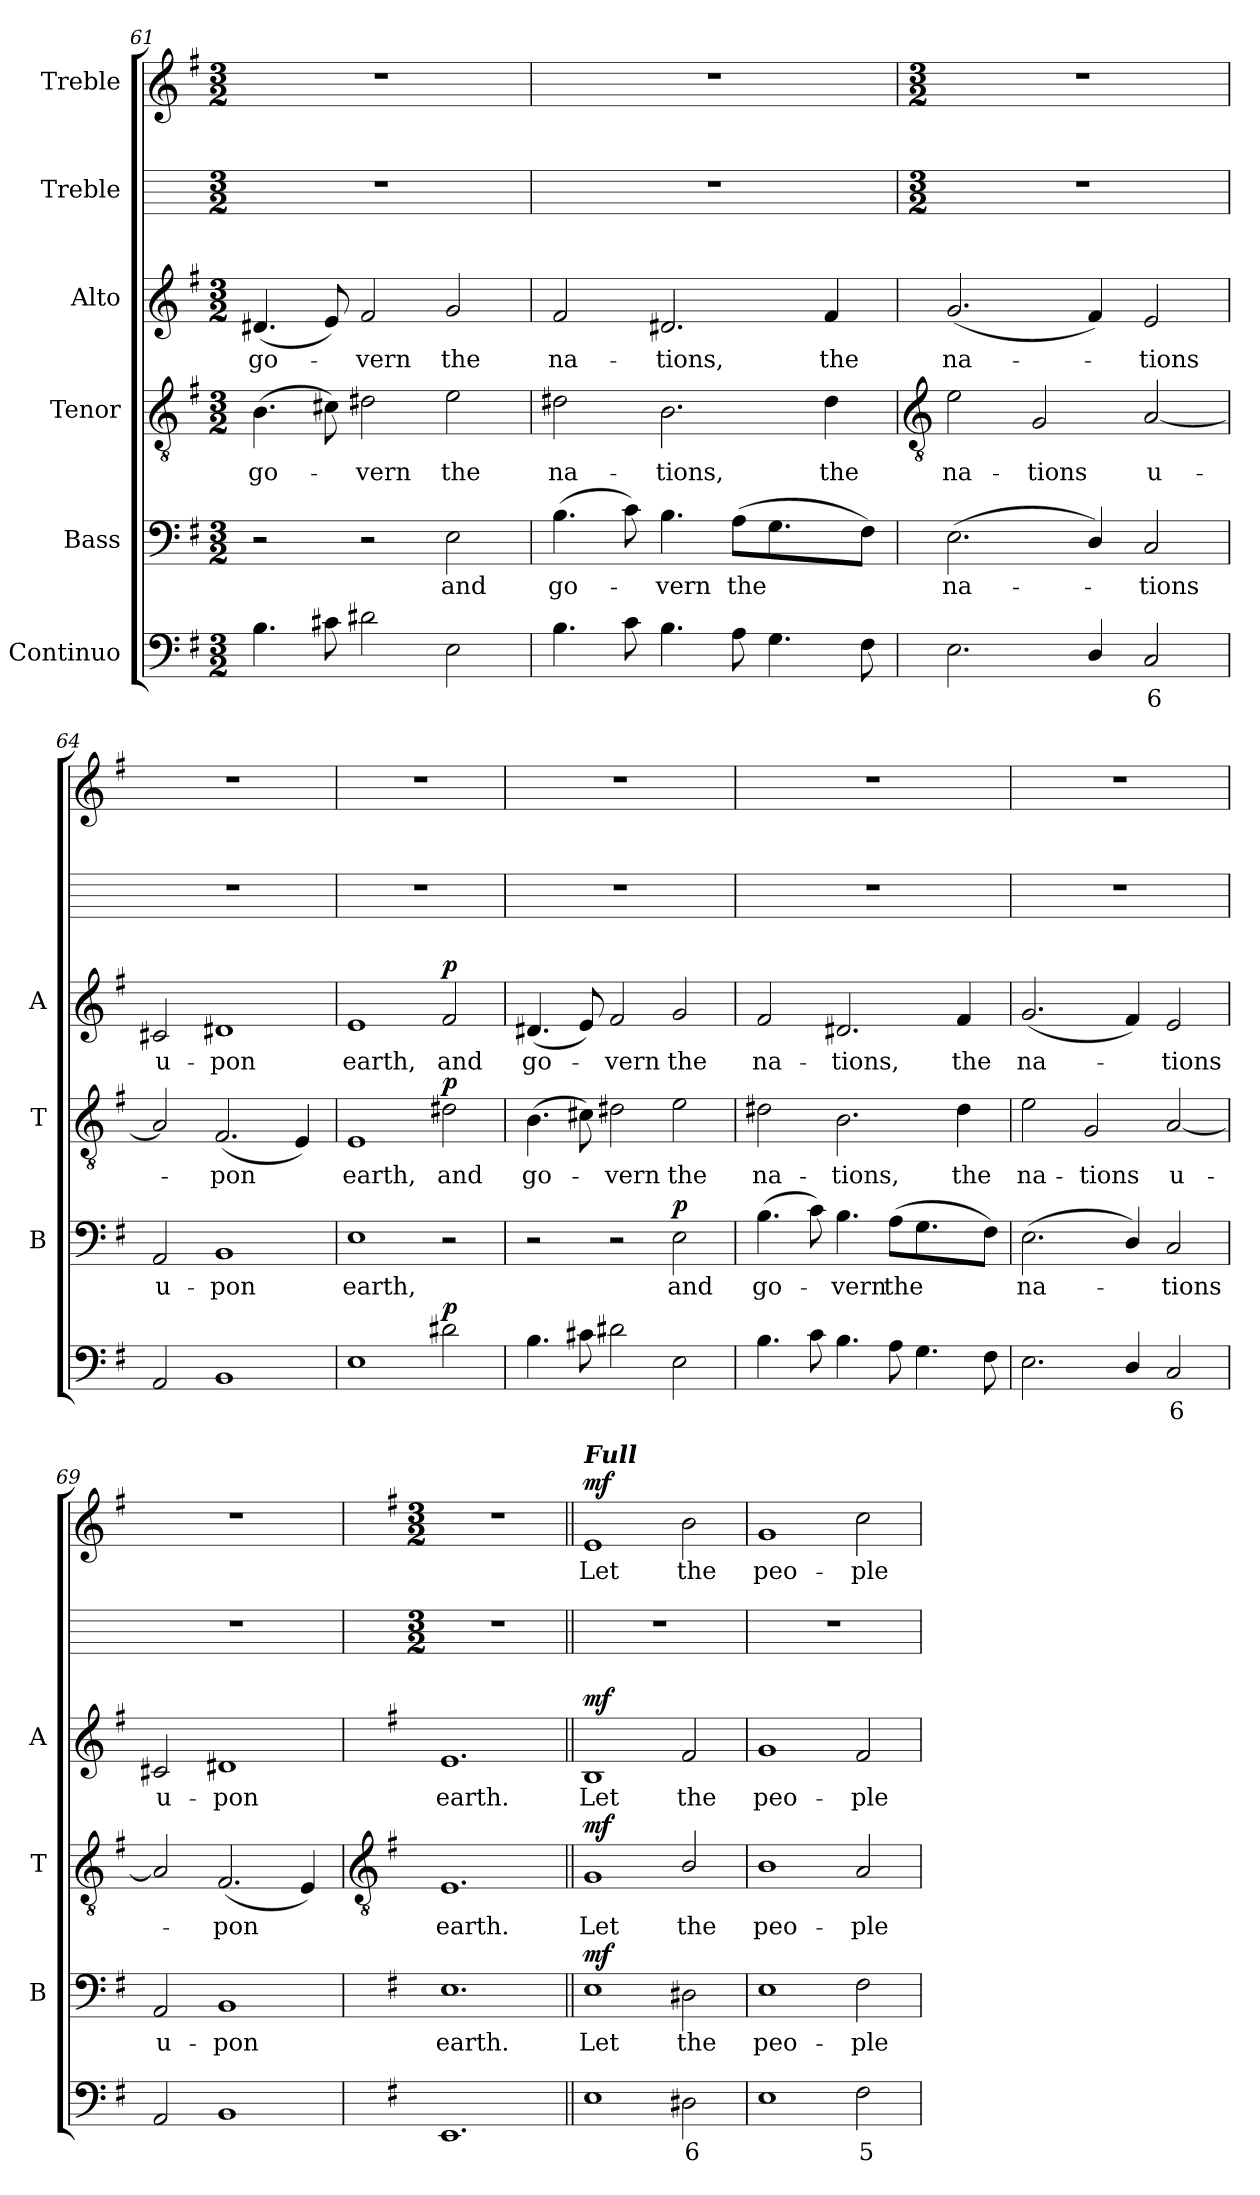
**kern	**text	**dynam	**kern	**text	**dynam	**kern	**text	**dynam	**kern	**text	**dynam	**kern	**kern	**text	**dynam
*part6	*part6	*part6	*part5	*part5	*part5	*part4	*part4	*part4	*part3	*part3	*part3	*part2	*part1	*part1	*part1
*staff6	*staff6	*staff6	*staff5	*staff5	*staff5	*staff4	*staff4	*staff4	*staff3	*staff3	*staff3	*staff2	*staff1	*staff1	*staff1
*I"Continuo	*	*	*I"Bass	*	*	*I"Tenor	*	*	*I"Alto	*	*	*I"Treble	*I"Treble	*	*
*	*	*	*I'B	*	*	*I'T	*	*	*I'A	*	*	*	*	*	*
*clefF4	*	*	*clefF4	*	*	*clefGv2	*	*	*clefG2	*	*	*	*clefG2	*	*
*k[f#]	*	*	*k[f#]	*	*	*k[f#]	*	*	*k[f#]	*	*	*	*k[f#]	*	*
*G:	*	*	*G:	*	*	*G:	*	*	*G:	*	*	*	*G:	*	*
*M3/2	*	*	*M3/2	*	*	*M3/2	*	*	*M3/2	*	*	*M3/2	*M3/2	*	*
=61	=61	=61	=61	=61	=61	=61	=61	=61	=61	=61	=61	=61	=61	=61	=61
!	!	!	!	!	!	!	!LO:LY:b	!	!	!LO:LY:b	!	!	!	!	!
4.B	.	.	2r	.	.	(>4.B	go-	.	(<4.d#X	go-	.	1.r	1.r	.	.
8c#X	.	.	.	.	.	8c#X)	.	.	8e)	.	.	.	.	.	.
!	!	!	!	!	!	!	!LO:LY:b	!	!	!LO:LY:b	!	!	!	!	!
2d#X	.	.	2r	.	.	2d#X	vern	.	2f#	vern	.	.	.	.	.
!	!	!	!	!LO:LY:b	!	!	!LO:LY:b	!	!	!LO:LY:b	!	!	!	!	!
2E	.	.	2E	and	.	2e	the	.	2g	the	.	.	.	.	.
=62	=62	=62	=62	=62	=62	=62	=62	=62	=62	=62	=62	=62	=62	=62	=62
!	!	!	!	!LO:LY:b	!	!	!LO:LY:b	!	!	!LO:LY:b	!	!	!	!	!
4.B	.	.	(>4.B	go-	.	2d#X	na-	.	2f#	na-	.	1.r	1.r	.	.
8c	.	.	8c)	.	.	.	.	.	.	.	.	.	.	.	.
!	!	!	!	!LO:LY:b	!	!	!LO:LY:b	!	!	!LO:LY:b	!	!	!	!	!
4.B	.	.	4.B	vern	.	2.B	-tions,	.	2.d#X	-tions,	.	.	.	.	.
!	!	!	!	!LO:LY:b	!	!	!	!	!	!	!	!	!	!	!
8A	.	.	(>8AL	the	.	.	.	.	.	.	.	.	.	.	.
4.G	.	.	4.G	.	.	.	.	.	.	.	.	.	.	.	.
!	!	!	!	!	!	!	!LO:LY:b	!	!	!LO:LY:b	!	!	!	!	!
.	.	.	.	.	.	4d#	the	.	4f#	the	.	.	.	.	.
8F#	.	.	8F#J)	.	.	.	.	.	.	.	.	.	.	.	.
!!LO:LB:g=z
=63	=63	=63	=63	=63	=63	=63	=63	=63	=63	=63	=63	=63	=63	=63	=63
*	*	*	*	*	*	*clefGv2	*	*	*	*	*	*	*	*	*
*	*	*	*	*	*	*	*	*	*	*	*	*M3/2	*M3/2	*	*
!	!	!	!	!LO:LY:b	!	!	!LO:LY:b	!	!	!LO:LY:b	!	!	!	!	!
2.E	.	.	(<2.E	na-	.	2e	na-	.	(<2.g	na-	.	1.r	1.r	.	.
!	!	!	!	!	!	!	!LO:LY:b	!	!	!	!	!	!	!	!
.	.	.	.	.	.	2G	-tions	.	.	.	.	.	.	.	.
4D/	.	.	4D/)	.	.	.	.	.	4f#)	.	.	.	.	.	.
!	!LO:LY:b	!	!	!LO:LY:b	!	!	!LO:LY:b	!	!	!LO:LY:b	!	!	!	!	!
2C	6	.	2C	tions	.	[2A	u-	.	2e	tions	.	.	.	.	.
=64	=64	=64	=64	=64	=64	=64	=64	=64	=64	=64	=64	=64	=64	=64	=64
!	!	!	!	!LO:LY:b	!	!	!	!	!	!LO:LY:b	!	!	!	!	!
2AA	.	.	2AA	u-	.	2A]	.	.	2c#X	u-	.	1.r	1.r	.	.
!	!	!	!	!LO:LY:b	!	!	!LO:LY:b	!	!	!LO:LY:b	!	!	!	!	!
1BB	.	.	1BB	-pon	.	(<2.F#	pon	.	1d#X	-pon	.	.	.	.	.
.	.	.	.	.	.	4E)	.	.	.	.	.	.	.	.	.
=65	=65	=65	=65	=65	=65	=65	=65	=65	=65	=65	=65	=65	=65	=65	=65
!	!	!	!	!LO:LY:b	!	!	!LO:LY:b	!	!	!LO:LY:b	!	!	!	!	!
1E	.	.	1E	earth,	.	1E	earth,	.	1e	earth,	.	1.r	1.r	.	.
!	!	!LO:DY:b	!	!	!	!	!LO:LY:b	!LO:DY:b	!	!LO:LY:b	!LO:DY:b	!	!	!	!
2d#X	.	p	2r	.	.	2d#X	and	p	2f#	and	p	.	.	.	.
=66	=66	=66	=66	=66	=66	=66	=66	=66	=66	=66	=66	=66	=66	=66	=66
!	!	!	!	!	!	!	!LO:LY:b	!	!	!LO:LY:b	!	!	!	!	!
4.B	.	.	2r	.	.	(>4.B	go-	.	(<4.d#X	go-	.	1.r	1.r	.	.
8c#X	.	.	.	.	.	8c#X)	.	.	8e)	.	.	.	.	.	.
!	!	!	!	!	!	!	!LO:LY:b	!	!	!LO:LY:b	!	!	!	!	!
2d#X	.	.	2r	.	.	2d#X	vern	.	2f#	vern	.	.	.	.	.
!	!	!	!	!LO:LY:b	!LO:DY:b	!	!LO:LY:b	!	!	!LO:LY:b	!	!	!	!	!
2E	.	.	2E	and	p	2e	the	.	2g	the	.	.	.	.	.
=67	=67	=67	=67	=67	=67	=67	=67	=67	=67	=67	=67	=67	=67	=67	=67
!	!	!	!	!LO:LY:b	!	!	!LO:LY:b	!	!	!LO:LY:b	!	!	!	!	!
4.B	.	.	(>4.B	go-	.	2d#X	na-	.	2f#	na-	.	1.r	1.r	.	.
8c	.	.	8c)	.	.	.	.	.	.	.	.	.	.	.	.
!	!	!	!	!LO:LY:b	!	!	!LO:LY:b	!	!	!LO:LY:b	!	!	!	!	!
4.B	.	.	4.B	vern	.	2.B	-tions,	.	2.d#X	-tions,	.	.	.	.	.
!	!	!	!	!LO:LY:b	!	!	!	!	!	!	!	!	!	!	!
8A	.	.	(>8AL	the	.	.	.	.	.	.	.	.	.	.	.
4.G	.	.	4.G	.	.	.	.	.	.	.	.	.	.	.	.
!	!	!	!	!	!	!	!LO:LY:b	!	!	!LO:LY:b	!	!	!	!	!
.	.	.	.	.	.	4d#	the	.	4f#	the	.	.	.	.	.
8F#	.	.	8F#J)	.	.	.	.	.	.	.	.	.	.	.	.
=68	=68	=68	=68	=68	=68	=68	=68	=68	=68	=68	=68	=68	=68	=68	=68
!	!	!	!	!LO:LY:b	!	!	!LO:LY:b	!	!	!LO:LY:b	!	!	!	!	!
2.E	.	.	(<2.E	na-	.	2e	na-	.	(<2.g	na-	.	1.r	1.r	.	.
!	!	!	!	!	!	!	!LO:LY:b	!	!	!	!	!	!	!	!
.	.	.	.	.	.	2G	-tions	.	.	.	.	.	.	.	.
4D/	.	.	4D/)	.	.	.	.	.	4f#)	.	.	.	.	.	.
!	!LO:LY:b	!	!	!LO:LY:b	!	!	!LO:LY:b	!	!	!LO:LY:b	!	!	!	!	!
2C	6	.	2C	tions	.	[2A	u-	.	2e	tions	.	.	.	.	.
=69	=69	=69	=69	=69	=69	=69	=69	=69	=69	=69	=69	=69	=69	=69	=69
!	!	!	!	!LO:LY:b	!	!	!	!	!	!LO:LY:b	!	!	!	!	!
2AA	.	.	2AA	u-	.	2A]	.	.	2c#X	u-	.	1.r	1.r	.	.
!	!	!	!	!LO:LY:b	!	!	!LO:LY:b	!	!	!LO:LY:b	!	!	!	!	!
1BB	.	.	1BB	-pon	.	(<2.F#	pon	.	1d#X	-pon	.	.	.	.	.
.	.	.	.	.	.	4E)	.	.	.	.	.	.	.	.	.
!!LO:LB:g=z
=70	=70	=70	=70	=70	=70	=70	=70	=70	=70	=70	=70	=70	=70	=70	=70
*	*	*	*	*	*	*clefGv2	*	*	*	*	*	*	*	*	*
*	*	*	*	*	*	*	*	*	*	*	*	*	*k[f#]	*	*
*	*	*	*	*	*	*	*	*	*	*	*	*	*G:	*	*
*	*	*	*	*	*	*	*	*	*	*	*	*M3/2	*M3/2	*	*
!	!	!	!	!LO:LY:b	!	!	!LO:LY:b	!	!	!LO:LY:b	!	!	!LO:N:vis=1	!	!
1.EE	.	.	1.E	earth.	.	1.E	earth.	.	1.e	earth.	.	1.r	1.r	.	.
=71||	=71||	=71||	=71||	=71||	=71||	=71||	=71||	=71||	=71||	=71||	=71||	=71||	=71||	=71||	=71||
!	!	!	!	!	!	!	!	!	!	!	!	!	!LO:TX:a:Bi:t=Full	!	!
!	!	!	!	!LO:LY:b	!LO:DY:b	!	!LO:LY:b	!LO:DY:b	!	!LO:LY:b	!LO:DY:b	!	!	!LO:LY:b	!LO:DY:b
1E	.	.	1E	Let	mf	1G	Let	mf	1B	Let	mf	1.r	1e	Let	mf
!	!LO:LY:b	!	!	!LO:LY:b	!	!	!LO:LY:b	!	!	!LO:LY:b	!	!	!	!LO:LY:b	!
2D#X	6	.	2D#X	the	.	2B/	the	.	2f#	the	.	.	2b	the	.
=72	=72	=72	=72	=72	=72	=72	=72	=72	=72	=72	=72	=72	=72	=72	=72
!	!	!	!	!LO:LY:b	!	!	!LO:LY:b	!	!	!LO:LY:b	!	!	!	!LO:LY:b	!
1E	.	.	1E	peo-	.	1B	peo-	.	1g	peo-	.	1.r	1g	peo-	.
!	!LO:LY:b	!	!	!LO:LY:b	!	!	!LO:LY:b	!	!	!LO:LY:b	!	!	!	!LO:LY:b	!
2F#	5	.	2F#	-ple	.	2A	-ple	.	2f#	-ple	.	.	2cc	-ple	.
=	=	=	=	=	=	=	=	=	=	=	=	=	=	=	=
*-	*-	*-	*-	*-	*-	*-	*-	*-	*-	*-	*-	*-	*-	*-	*-
